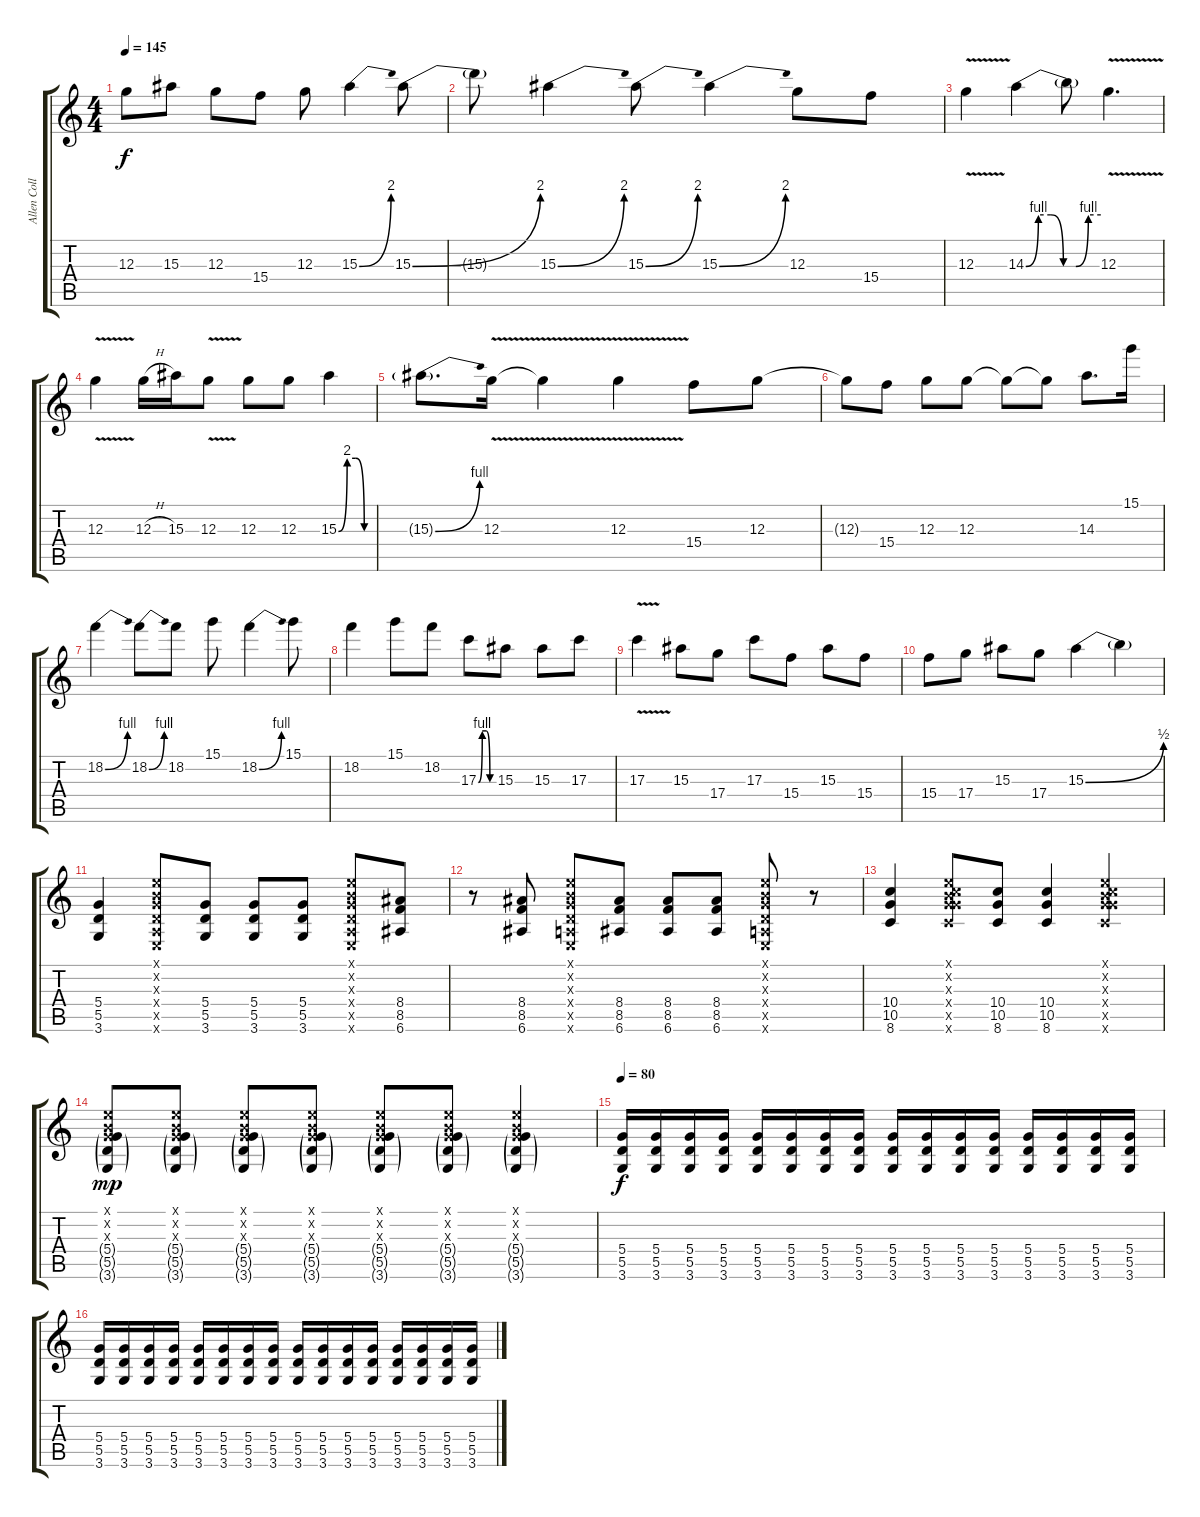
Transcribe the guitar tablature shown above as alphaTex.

\track ("Allen Collins (Clean/Solo Guitar)" "Allen Coll") {instrument overdrivenguitar}
\staff {score tabs}
\tuning (E4 B3 G3 D3 A2 E2) {hide}
\ts (4 4)
\tempo 145
\clef g2
\ks c
12.3.8{dy f} 15.3.8 12.3.8 15.4.8 12.3.8 15.3{be (bend 0 0 60 8)}.4 15.3{be (bend 0 0 60 8)}.8 |
15.3{t}.8 15.3{be (bend 0 0 60 8)}.4 15.3{be (bend 0 0 60 8)}.8 15.3{be (bend 0 0 60 8)}.4 12.3.8 15.4.8 |
12.3{v}.4 14.3{be (custom 0 0 10 4 20 4 30 0 40 0 50 4 60 4)}.4 14.3{t}.8 12.3{v}.4{d} |
12.3{v}.4 12.3{h}.16 15.3.16 12.3{v}.8 12.3.8 12.3.8 15.3{be (custom 0 0 15 8 30 8 45 0 60 0)}.4 |
15.3{be (bend 0 0 60 4) g}.8{d} 12.3{v}.16 12.3{t}.4 12.3{v}.4 15.4.8 12.3.8 |
12.3{t}.8 15.4.8 12.3.8 12.3.8 12.3{t}.8 12.3{t}.8 14.3.8{d} 15.1.16 |
18.2{be (bend 0 0 60 4)}.4 18.2{be (bend 0 0 60 4)}.8 18.2.8 15.1.8 18.2{be (bend 0 0 60 4)}.4 15.1.8 |
18.2.4 15.1.8 18.2.8 17.3{be (custom 0 0 15 4 30 4 45 0 60 0)}.8 15.3.8 15.3.8 17.3.8 |
17.3{v}.4 15.3.8 17.4.8 17.3.8 15.4.8 15.3.8 15.4.8 |
15.4.8 17.4.8 15.3.8 17.4.8 15.3{be (bend 0 0 60 2)}.4 15.3{t}.4 |
(5.4 5.5 3.6).4 (0.1{x} 0.2{x} 0.3{x} 0.4{x} 0.5{x} 0.6{x}).8 (5.4 5.5 3.6).8 (5.4 5.5 3.6).8 (5.4 5.5 3.6).8 (0.1{x} 0.2{x} 0.3{x} 0.4{x} 0.5{x} 0.6{x}).8 (8.4 8.5 6.6).8 |
r.8 (8.4 8.5 6.6).8 (0.1{x} 0.2{x} 0.3{x} 0.4{x} 0.5{x} 0.6{x}).8 (8.4 8.5 6.6).8 (8.4 8.5 6.6).8 (8.4 8.5 6.6).8 (0.1{x} 0.2{x} 0.3{x} 0.4{x} 0.5{x} 0.6{x}).8 r.8 |
(10.4 10.5 8.6).4 (0.1{x} 0.2{x} 0.3{x} 10.4{x} 10.5{x} 8.6{x}).8 (10.4 10.5 8.6).8 (10.4 10.5 8.6).4 (0.1{x} 0.2{x} 0.3{x} 10.4{x} 10.5{x} 8.6{x}).4 |
(0.1{x} 0.2{x} 0.3{x} 5.4{g} 5.5{g} 3.6{g}).8{dy mp} (0.1{x} 0.2{x} 0.3{x} 5.4{g} 5.5{g} 3.6{g}).8 (0.1{x} 0.2{x} 0.3{x} 5.4{g} 5.5{g} 3.6{g}).8 (0.1{x} 0.2{x} 0.3{x} 5.4{g} 5.5{g} 3.6{g}).8 (0.1{x} 0.2{x} 0.3{x} 5.4{g} 5.5{g} 3.6{g}).8 (0.1{x} 0.2{x} 0.3{x} 5.4{g} 5.5{g} 3.6{g}).8 (0.1{x} 0.2{x} 0.3{x} 5.4{g} 5.5{g} 3.6{g}).4 |
\tempo 80
(5.4 5.5 3.6).16{dy f} (5.4 5.5 3.6).16 (5.4 5.5 3.6).16 (5.4 5.5 3.6).16 (5.4 5.5 3.6).16 (5.4 5.5 3.6).16 (5.4 5.5 3.6).16 (5.4 5.5 3.6).16 (5.4 5.5 3.6).16 (5.4 5.5 3.6).16 (5.4 5.5 3.6).16 (5.4 5.5 3.6).16 (5.4 5.5 3.6).16 (5.4 5.5 3.6).16 (5.4 5.5 3.6).16 (5.4 5.5 3.6).16 |
(5.4 5.5 3.6).16 (5.4 5.5 3.6).16 (5.4 5.5 3.6).16 (5.4 5.5 3.6).16 (5.4 5.5 3.6).16 (5.4 5.5 3.6).16 (5.4 5.5 3.6).16 (5.4 5.5 3.6).16 (5.4 5.5 3.6).16 (5.4 5.5 3.6).16 (5.4 5.5 3.6).16 (5.4 5.5 3.6).16 (5.4 5.5 3.6).16 (5.4 5.5 3.6).16 (5.4 5.5 3.6).16 (5.4 5.5 3.6).16
